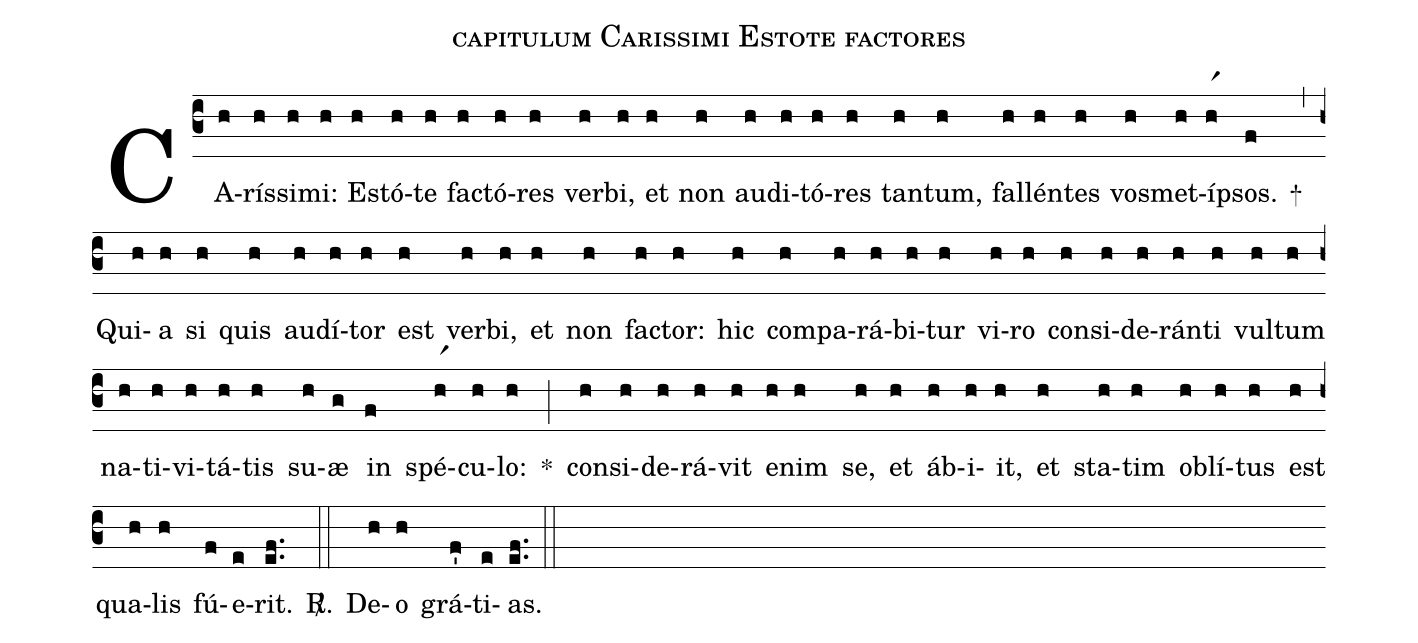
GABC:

name: capitulum Carissimi Estote factores;
%%
(c3)
CA(h)rís(h)si(h)mi:(h) Es(h)tó(h)te(h) fac(h)tó(h)res(h) ver(h)bi,(h) et(h) non(h) au(h)di(h)tó(h)res(h) tan(h)tum,(h)
fal(h)lén(h)tes(h) vos(h)met(h)íp(hr1)sos.(f) +(,)
Qui(h)a(h) si(h) quis(h) au(h)dí(h)tor(h) est(h) ver(h)bi,(h) et(h) non(h) fac(h)tor:(h) hic(h) com(h)pa(h)rá(h)bi(h)tur(h)
vi(h)ro(h) con(h)si(h)de(h)rán(h)ti(h) vul(h)tum(h) na(h)ti(h)vi(h)tá(h)tis(h) su(h)æ(g) in(f) spé(hr1)cu(h)lo:(h) *(;)
con(h)si(h)de(h)rá(h)vit(h) e(h)nim(h) se,(h) et(h) áb(h)i(h)it,(h) et(h) sta(h)tim(h) ob(h)lí(h)tus(h) est(h)
qua(h)lis(h) fú(f)e(e)rit.(ef..) <sp>R/</sp>.(::)
De(h)o(h) grá(f')ti(e)as.(e.f.) (::)
